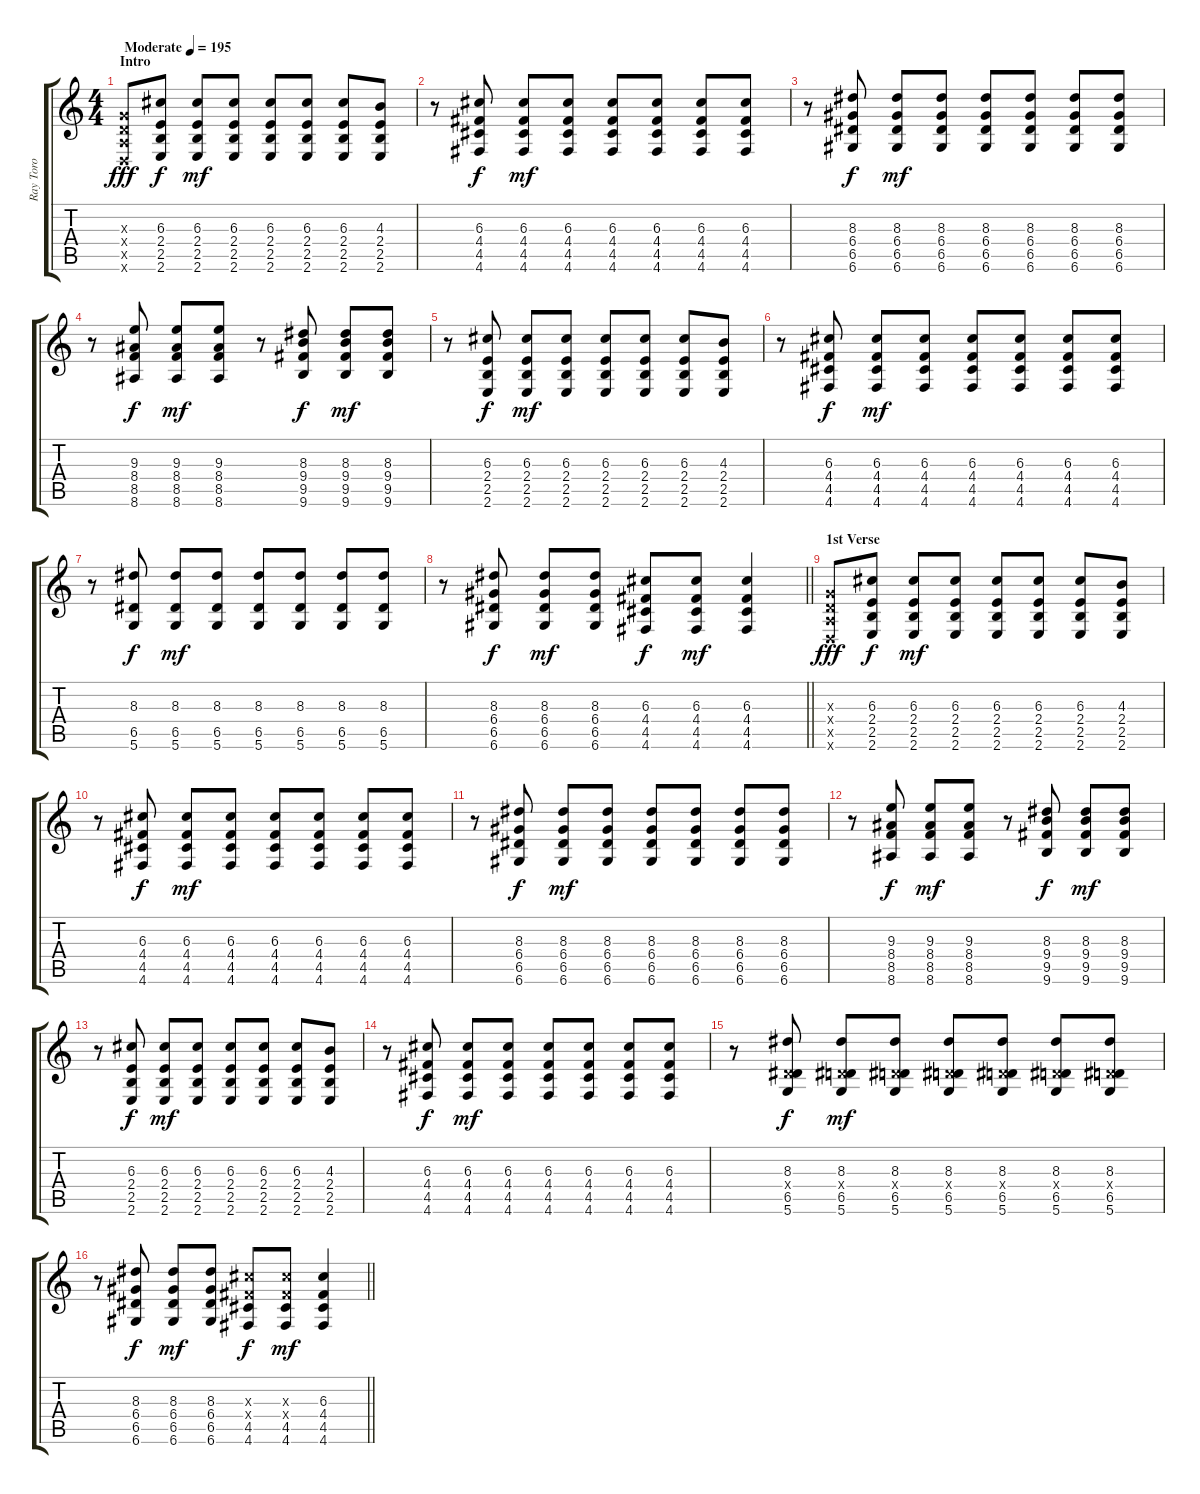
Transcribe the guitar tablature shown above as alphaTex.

\track ("Ray Toro" "Ray Toro") {instrument distortionguitar}
\staff {score tabs}
\tuning (E4 B3 G3 D3 A2 D2) {hide}
\ts (4 4)
\section ("" "Intro")
\tempo (195 "Moderate")
\clef g2
\ks c
(0.3{x} 0.4{x} 0.5{x} 0.6{x}).8{dy fff instrument distortionguitar} (6.3 2.4 2.5 2.6).8{dy f} (6.3 2.4 2.5 2.6).8{dy mf} (6.3 2.4 2.5 2.6).8 (6.3 2.4 2.5 2.6).8 (6.3 2.4 2.5 2.6).8 (6.3 2.4 2.5 2.6).8 (4.3 2.4 2.5 2.6).8 |
r.8 (6.3 4.4 4.5 4.6).8{dy f} (6.3 4.4 4.5 4.6).8{dy mf} (6.3 4.4 4.5 4.6).8 (6.3 4.4 4.5 4.6).8 (6.3 4.4 4.5 4.6).8 (6.3 4.4 4.5 4.6).8 (6.3 4.4 4.5 4.6).8 |
r.8 (8.3 6.4 6.5 6.6).8{dy f} (8.3 6.4 6.5 6.6).8{dy mf} (8.3 6.4 6.5 6.6).8 (8.3 6.4 6.5 6.6).8 (8.3 6.4 6.5 6.6).8 (8.3 6.4 6.5 6.6).8 (8.3 6.4 6.5 6.6).8 |
r.8 (9.3 8.4 8.5 8.6).8{dy f} (9.3 8.4 8.5 8.6).8{dy mf} (9.3 8.4 8.5 8.6).8 r.8 (8.3 9.4 9.5 9.6).8{dy f} (8.3 9.4 9.5 9.6).8{dy mf} (8.3 9.4 9.5 9.6).8 |
r.8 (6.3 2.4 2.5 2.6).8{dy f} (6.3 2.4 2.5 2.6).8{dy mf} (6.3 2.4 2.5 2.6).8 (6.3 2.4 2.5 2.6).8 (6.3 2.4 2.5 2.6).8 (6.3 2.4 2.5 2.6).8 (4.3 2.4 2.5 2.6).8 |
r.8 (6.3 4.4 4.5 4.6).8{dy f} (6.3 4.4 4.5 4.6).8{dy mf} (6.3 4.4 4.5 4.6).8 (6.3 4.4 4.5 4.6).8 (6.3 4.4 4.5 4.6).8 (6.3 4.4 4.5 4.6).8 (6.3 4.4 4.5 4.6).8 |
r.8 (8.3 6.5 5.6).8{dy f} (8.3 6.5 5.6).8{dy mf} (8.3 6.5 5.6).8 (8.3 6.5 5.6).8 (8.3 6.5 5.6).8 (8.3 6.5 5.6).8 (8.3 6.5 5.6).8 |
\barLineRight lightlight
r.8 (8.3 6.4 6.5 6.6).8{dy f} (8.3 6.4 6.5 6.6).8{dy mf} (8.3 6.4 6.5 6.6).8 (6.3 4.4 4.5 4.6).8{dy f} (6.3 4.4 4.5 4.6).8{dy mf} (6.3 4.4 4.5 4.6).4 |
\section ("" "1st Verse")
(0.3{x} 0.4{x} 0.5{x} 0.6{x}).8{dy fff volume 16} (6.3 2.4 2.5 2.6).8{dy f volume 12} (6.3 2.4 2.5 2.6).8{dy mf} (6.3 2.4 2.5 2.6).8 (6.3 2.4 2.5 2.6).8 (6.3 2.4 2.5 2.6).8 (6.3 2.4 2.5 2.6).8 (4.3 2.4 2.5 2.6).8 |
r.8 (6.3 4.4 4.5 4.6).8{dy f} (6.3 4.4 4.5 4.6).8{dy mf} (6.3 4.4 4.5 4.6).8 (6.3 4.4 4.5 4.6).8 (6.3 4.4 4.5 4.6).8 (6.3 4.4 4.5 4.6).8 (6.3 4.4 4.5 4.6).8 |
r.8 (8.3 6.4 6.5 6.6).8{dy f} (8.3 6.4 6.5 6.6).8{dy mf} (8.3 6.4 6.5 6.6).8 (8.3 6.4 6.5 6.6).8 (8.3 6.4 6.5 6.6).8 (8.3 6.4 6.5 6.6).8 (8.3 6.4 6.5 6.6).8 |
r.8 (9.3 8.4 8.5 8.6).8{dy f} (9.3 8.4 8.5 8.6).8{dy mf} (9.3 8.4 8.5 8.6).8 r.8 (8.3 9.4 9.5 9.6).8{dy f} (8.3 9.4 9.5 9.6).8{dy mf} (8.3 9.4 9.5 9.6).8 |
r.8 (6.3 2.4 2.5 2.6).8{dy f} (6.3 2.4 2.5 2.6).8{dy mf} (6.3 2.4 2.5 2.6).8 (6.3 2.4 2.5 2.6).8 (6.3 2.4 2.5 2.6).8 (6.3 2.4 2.5 2.6).8 (4.3 2.4 2.5 2.6).8 |
r.8 (6.3 4.4 4.5 4.6).8{dy f} (6.3 4.4 4.5 4.6).8{dy mf} (6.3 4.4 4.5 4.6).8 (6.3 4.4 4.5 4.6).8 (6.3 4.4 4.5 4.6).8 (6.3 4.4 4.5 4.6).8 (6.3 4.4 4.5 4.6).8 |
r.8 (8.3 0.4{x} 6.5 5.6).8{dy f} (8.3 0.4{x} 6.5 5.6).8{dy mf} (8.3 0.4{x} 6.5 5.6).8 (8.3 0.4{x} 6.5 5.6).8 (8.3 0.4{x} 6.5 5.6).8 (8.3 0.4{x} 6.5 5.6).8 (8.3 0.4{x} 6.5 5.6).8 |
\barLineRight lightlight
r.8 (8.3 6.4 6.5 6.6).8{dy f} (8.3 6.4 6.5 6.6).8{dy mf} (8.3 6.4 6.5 6.6).8 (6.3{x} 4.4{x} 4.5 4.6).8{dy f} (6.3{x} 4.4{x} 4.5 4.6).8{dy mf} (6.3 4.4 4.5 4.6).4
